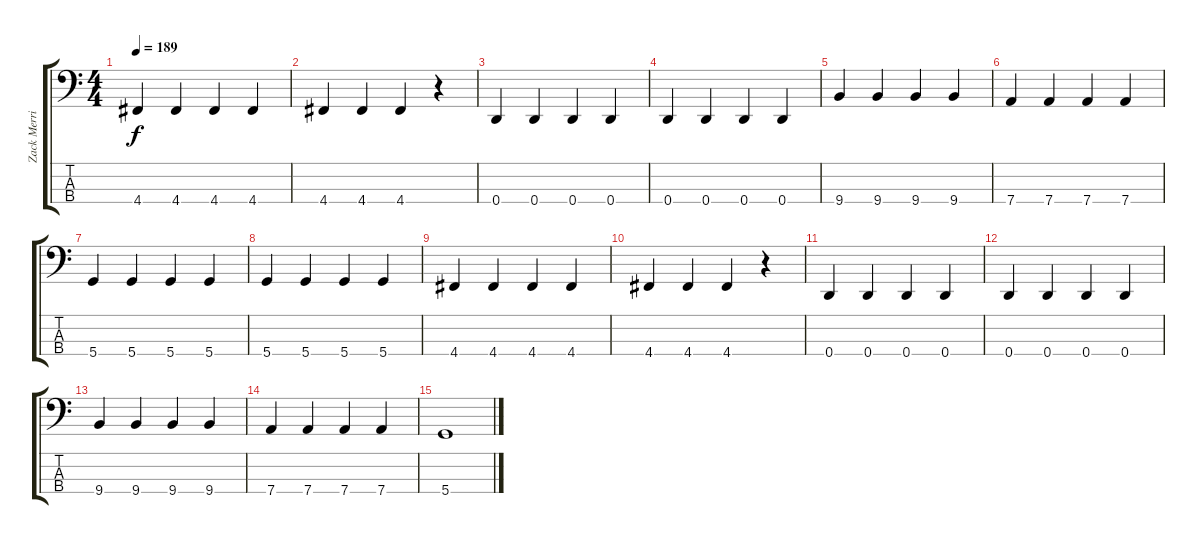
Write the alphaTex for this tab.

\track ("Zack Merrick" "Zack Merri") {instrument electricbassfinger}
\staff {score tabs}
\tuning (G2 D2 A1 D1) {hide}
\ts (4 4)
\tempo 189
\clef f4
\ks c
4.4.4{dy f} 4.4.4 4.4.4 4.4.4 |
4.4.4 4.4.4 4.4.4 r.4 |
0.4.4 0.4.4 0.4.4 0.4.4 |
0.4.4 0.4.4 0.4.4 0.4.4 |
9.4.4 9.4.4 9.4.4 9.4.4 |
7.4.4 7.4.4 7.4.4 7.4.4 |
5.4.4 5.4.4 5.4.4 5.4.4 |
5.4.4 5.4.4 5.4.4 5.4.4 |
4.4.4 4.4.4 4.4.4 4.4.4 |
4.4.4 4.4.4 4.4.4 r.4 |
0.4.4 0.4.4 0.4.4 0.4.4 |
0.4.4 0.4.4 0.4.4 0.4.4 |
9.4.4 9.4.4 9.4.4 9.4.4 |
7.4.4 7.4.4 7.4.4 7.4.4 |
5.4.1
